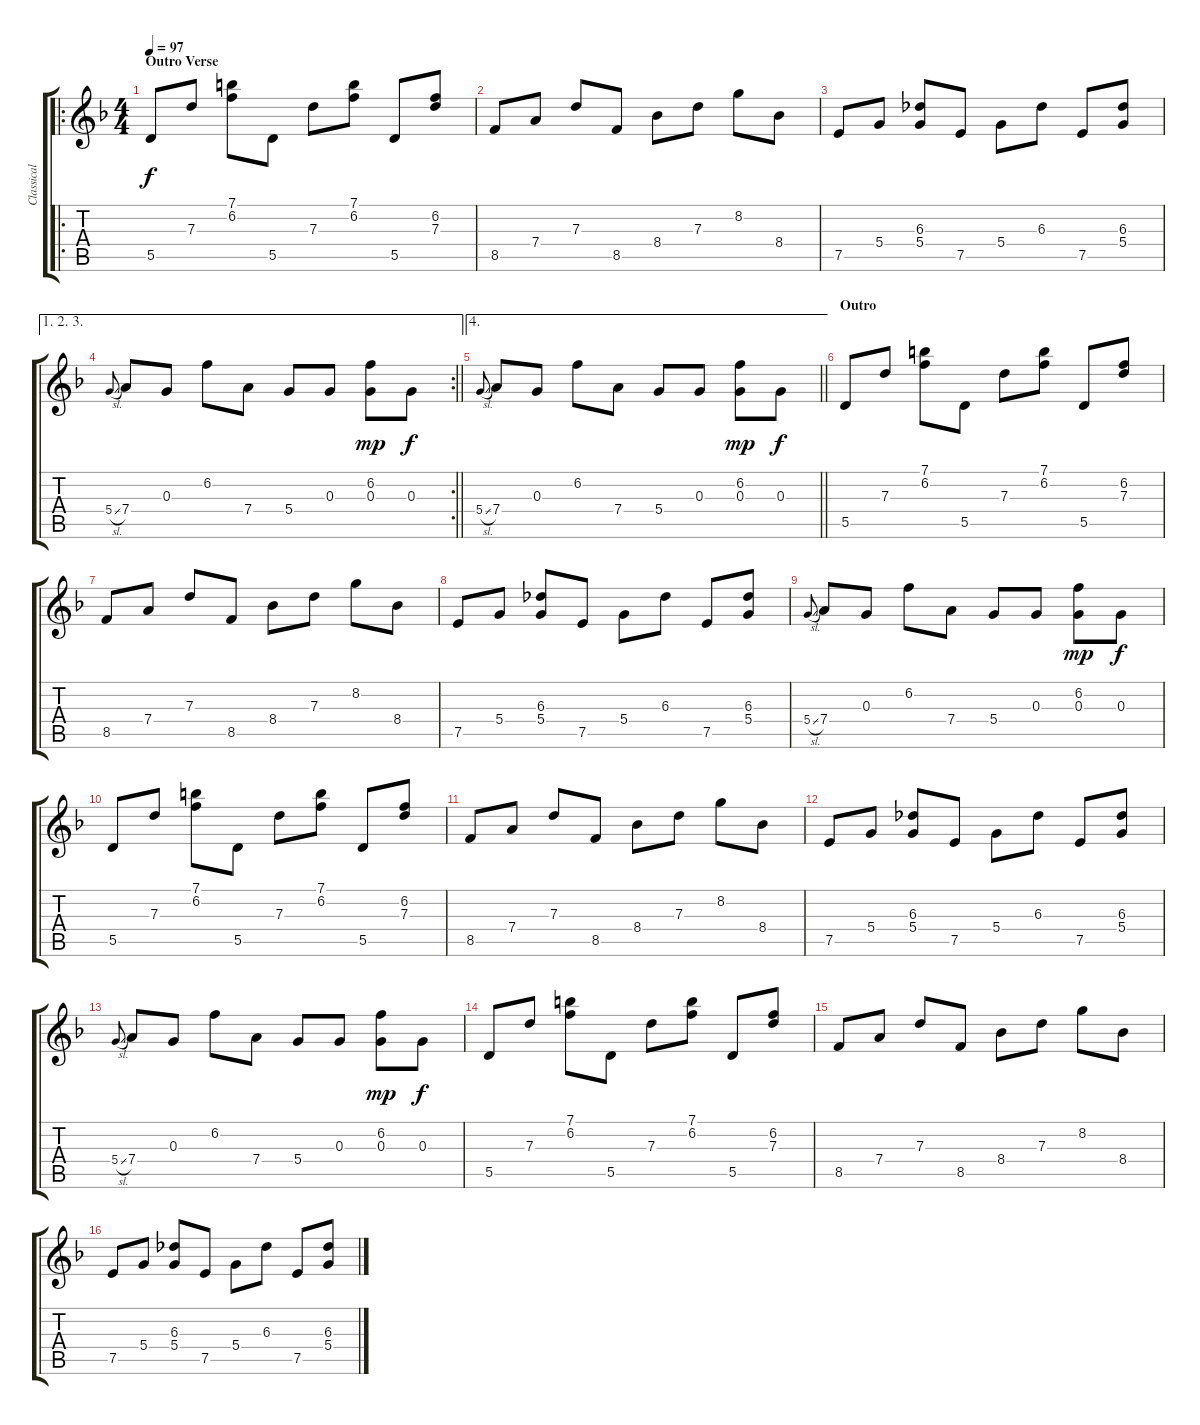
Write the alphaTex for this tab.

\track ("Classical" "Classical") {instrument acousticguitarnylon}
\staff {score tabs}
\tuning (E4 B3 G3 D3 A2 E2) {hide}
\ro
\ts (4 4)
\section ("" "Outro Verse")
\tempo 97
\clef g2
\ks dminor
5.5.8{dy f} 7.3.8 (7.1 6.2).8 5.5.8 7.3.8 (7.1 6.2).8 5.5.8 (6.2 7.3).8 |
8.5.8 7.4.8 7.3.8 8.5.8 8.4.8 7.3.8 8.2.8 8.4.8 |
7.5.8 5.4.8 (6.3 5.4).8 7.5.8 5.4.8 6.3.8 7.5.8 (6.3 5.4).8 |
\ae (1 2 3)
\rc 2
\barLineRight lightlight
5.4{sl}.8{gr onbeat} 7.4.8 0.3.8 6.2.8 7.4.8 5.4.8 0.3.8 (6.2 0.3).8{dy mp} 0.3.8{dy f} |
\ae 4
\barLineRight lightlight
5.4{sl}.8{gr onbeat} 7.4.8 0.3.8 6.2.8 7.4.8 5.4.8 0.3.8 (6.2 0.3).8{dy mp} 0.3.8{dy f} |
\section ("" "Outro")
5.5.8 7.3.8 (7.1 6.2).8 5.5.8 7.3.8 (7.1 6.2).8 5.5.8 (6.2 7.3).8 |
8.5.8 7.4.8 7.3.8 8.5.8 8.4.8 7.3.8 8.2.8 8.4.8 |
7.5.8 5.4.8 (6.3 5.4).8 7.5.8 5.4.8 6.3.8 7.5.8 (6.3 5.4).8 |
5.4{sl}.8{gr onbeat} 7.4.8 0.3.8 6.2.8 7.4.8 5.4.8 0.3.8 (6.2 0.3).8{dy mp} 0.3.8{dy f} |
5.5.8 7.3.8 (7.1 6.2).8 5.5.8 7.3.8 (7.1 6.2).8 5.5.8 (6.2 7.3).8 |
8.5.8 7.4.8 7.3.8 8.5.8 8.4.8 7.3.8 8.2.8 8.4.8 |
7.5.8 5.4.8 (6.3 5.4).8 7.5.8 5.4.8 6.3.8 7.5.8 (6.3 5.4).8 |
5.4{sl}.8{gr onbeat} 7.4.8 0.3.8 6.2.8 7.4.8 5.4.8 0.3.8 (6.2 0.3).8{dy mp} 0.3.8{dy f} |
5.5.8 7.3.8 (7.1 6.2).8 5.5.8 7.3.8 (7.1 6.2).8 5.5.8 (6.2 7.3).8 |
8.5.8{volume 0} 7.4.8 7.3.8 8.5.8 8.4.8 7.3.8 8.2.8 8.4.8 |
7.5.8 5.4.8 (6.3 5.4).8 7.5.8 5.4.8 6.3.8 7.5.8 (6.3 5.4).8
